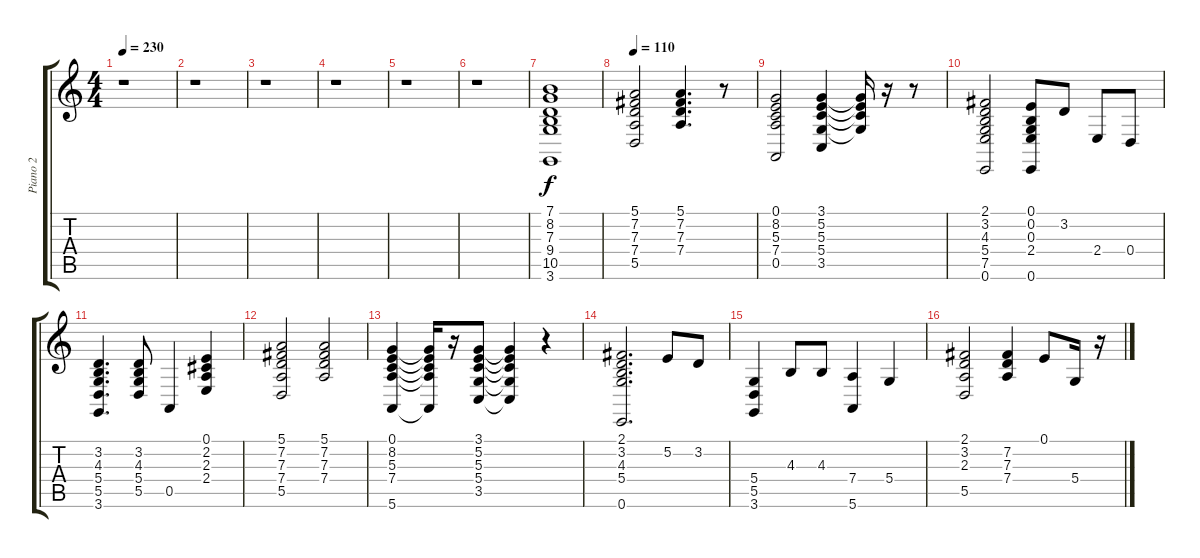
\track ("Piano 2" "Piano 2") {instrument acousticgrandpiano}
\staff {score tabs}
\tuning (E4 B3 G3 D3 A2 E2) {hide}
\ts (4 4)
\tempo 230
\clef g2
\ks c
r.1{dy f} |
r.1 |
r.1 |
r.1 |
r.1 |
r.1 |
(7.1 8.2 7.3 9.4 10.5 3.6).1 |
\tempo 110
(5.1 7.2 7.3 7.4 5.5).2 (5.1 7.2 7.3 7.4).4{d} r.8 |
(0.1 8.2 5.3 7.4 0.5).2 (3.1 5.2 5.3 5.4 3.5).4 (3.1{t} 5.2{t} 5.3{t} 5.4{t}).16 r.16 r.8 |
(2.1 3.2 4.3 5.4 7.5 0.6).2 (0.1 0.2 0.3 2.4 0.6).8 3.2.8 2.4.8 0.4.8 |
(3.2 4.3 5.4 5.5 3.6).4{d} (3.2 4.3 5.4 5.5).8 0.5.4 (0.1 2.2 2.3 2.4).4 |
(5.1 7.2 7.3 7.4 5.5).2 (5.1 7.2 7.3 7.4).2 |
(0.1 8.2 5.3 7.4 5.6).4 (0.1{t} 8.2{t} 5.3{t} 7.4{t} 5.6{t}).16 r.16 (3.1 5.2 5.3 5.4 3.5).8 (3.1{t} 5.2{t} 5.3{t} 5.4{t} 3.5{t}).4 r.4 |
(2.1 3.2 4.3 5.4 0.6).2{d} 5.2.8 3.2.8 |
(5.4 5.5 3.6).4 4.3.8 4.3.8 (7.4 5.6).4 5.4.4 |
(2.1 3.2 2.3 5.5).2 (7.2 7.3 7.4).4 0.1.8 5.4.16 r.16
